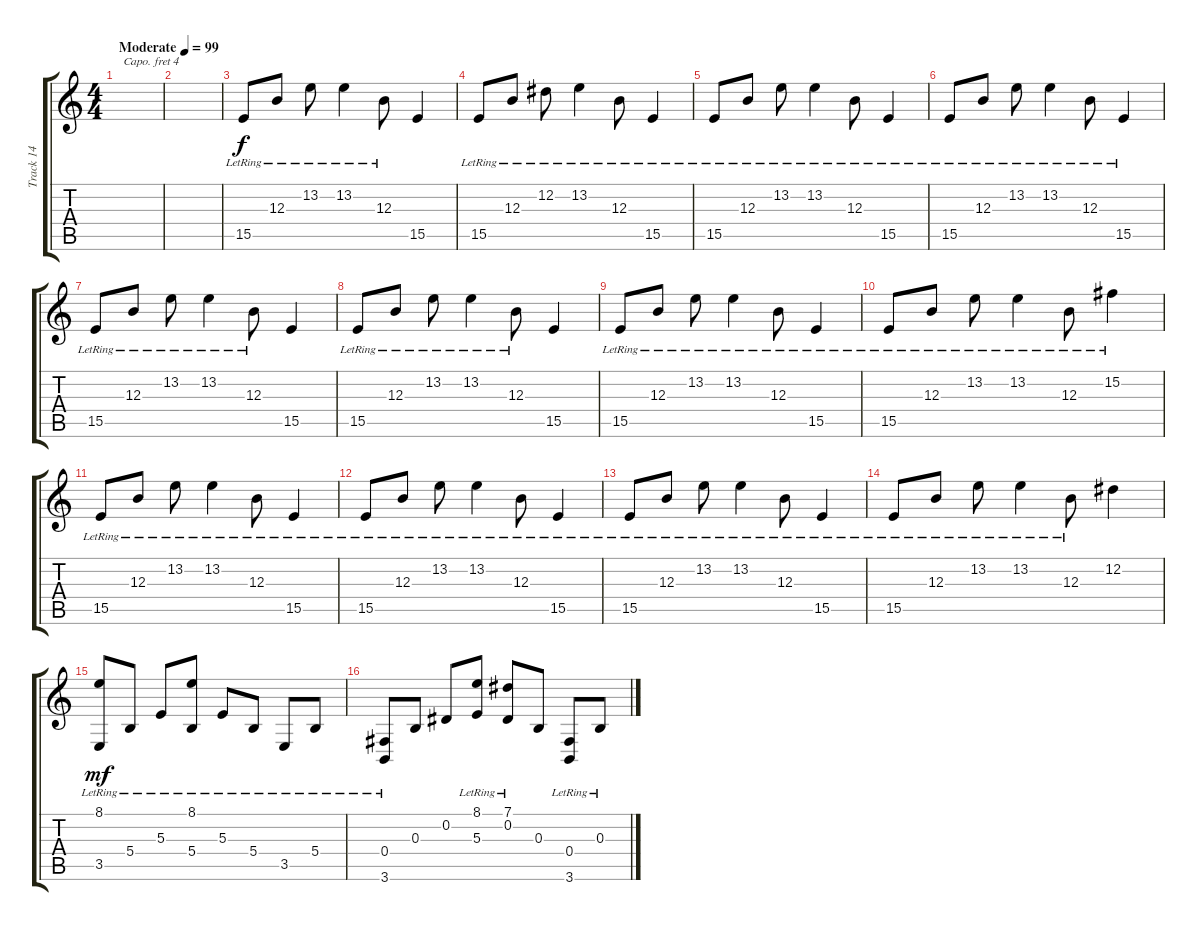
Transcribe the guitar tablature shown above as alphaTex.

\track ("Track 14" "Track 14") {instrument pad1newage}
\staff {score tabs}
\capo 4
\tuning (E4 B3 G3 D3 A2 E2) {hide}
\ts (4 4)
\tempo (99 "Moderate")
\clef g2
\ks c
|
|
15.5{lr}.8 12.3{lr}.8 13.2{lr}.8 13.2{lr}.4 12.3{lr}.8 15.5.4 |
15.5{lr}.8 12.3{lr}.8 12.2{lr}.8 13.2{lr}.4 12.3{lr}.8 15.5{lr}.4 |
15.5{lr}.8 12.3{lr}.8 13.2{lr}.8 13.2{lr}.4 12.3{lr}.8 15.5{lr}.4 |
15.5{lr}.8 12.3{lr}.8 13.2{lr}.8 13.2{lr}.4 12.3{lr}.8 15.5{lr}.4 |
15.5{lr}.8 12.3{lr}.8 13.2{lr}.8 13.2{lr}.4 12.3{lr}.8 15.5.4 |
15.5{lr}.8 12.3{lr}.8 13.2{lr}.8 13.2{lr}.4 12.3{lr}.8 15.5.4 |
15.5{lr}.8 12.3{lr}.8 13.2{lr}.8 13.2{lr}.4 12.3{lr}.8 15.5{lr}.4 |
15.5{lr}.8 12.3{lr}.8 13.2{lr}.8 13.2{lr}.4 12.3{lr}.8 15.2{lr}.4 |
15.5{lr}.8 12.3{lr}.8 13.2{lr}.8 13.2{lr}.4 12.3{lr}.8 15.5{lr}.4 |
15.5{lr}.8 12.3{lr}.8 13.2{lr}.8 13.2{lr}.4 12.3{lr}.8 15.5{lr}.4 |
15.5{lr}.8 12.3{lr}.8 13.2{lr}.8 13.2{lr}.4 12.3{lr}.8 15.5{lr}.4 |
15.5{lr}.8 12.3{lr}.8 13.2{lr}.8 13.2{lr}.4 12.3{lr}.8 12.2.4 |
(8.1{lr} 3.5{lr}).8{dy mf} 5.4{lr}.8 5.3{lr}.8 (8.1{lr} 5.4{lr}).8 5.3{lr}.8 5.4{lr}.8 3.5{lr}.8 5.4{lr}.8 |
(0.4 3.6{lr}).8 0.3.8 0.2.8 (8.1{lr} 5.3{lr}).8 (7.1{lr} 0.2{lr}).8 0.3.8 (0.4 3.6{lr}).8 0.3{lr}.8
